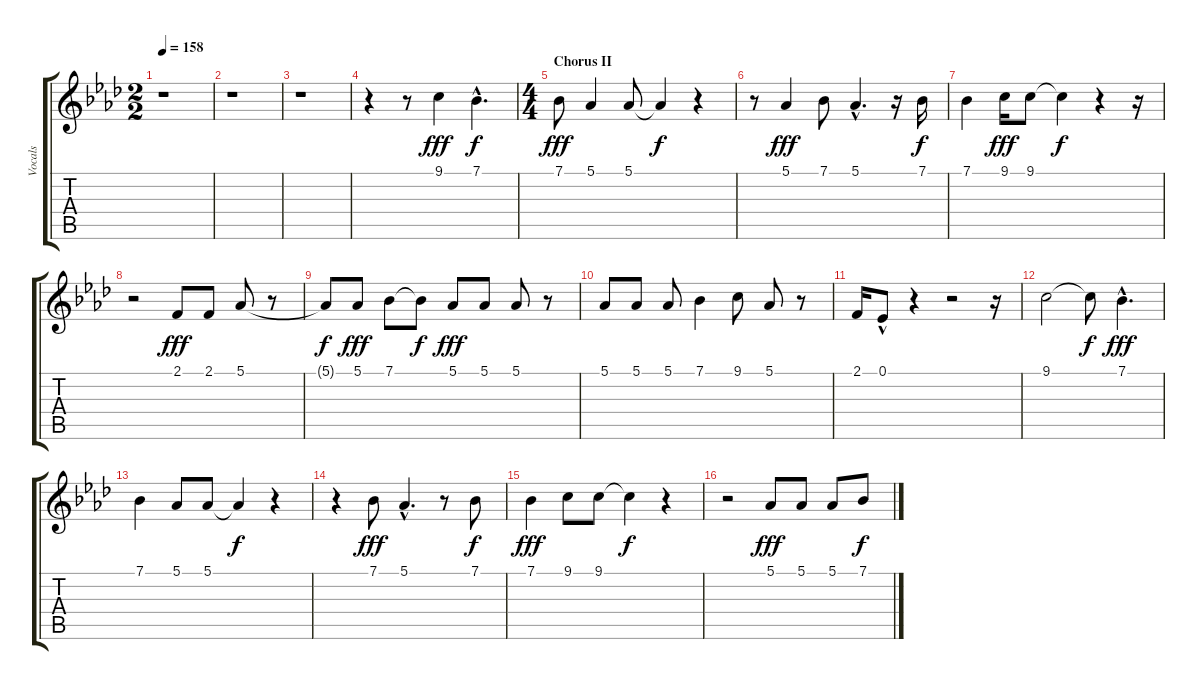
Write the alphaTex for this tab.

\track ("Vocals" "Vocals") {instrument lead2sawtooth}
\staff {score tabs}
\tuning (Eb4 Bb3 Gb3 Db3 Ab2 Db2) {hide}
\ts (2 2)
\tempo 158
\clef g2
\ks ab
r.1{dy fff} |
r.1 |
r.1 |
r.4 r.8 9.1.4 7.1{hac}.4{d dy f} |
\ts (4 4)
\section ("" "Chorus II")
7.1.8{dy fff} 5.1.4 5.1.8 5.1{t}.4{dy f} r.4 |
r.8 5.1.4{dy fff} 7.1.8 5.1{hac}.4{d} r.16 7.1.16{dy f} |
7.1.4 9.1.16{dy fff} 9.1.8 9.1{t}.4{dy f} r.4 r.16 |
r.2 2.1.8{dy fff} 2.1.8 5.1.8 r.8 |
5.1{t}.8{dy f} 5.1.8{dy fff} 7.1.8 7.1{t}.8{dy f} 5.1.8{dy fff} 5.1.8 5.1.8 r.8 |
5.1.8 5.1.8 5.1.8 7.1.4 9.1.8 5.1.8 r.8 |
2.1.16 0.1{hac}.8 r.4 r.2 r.16 |
9.1.2 9.1{t}.8{dy f} 7.1{hac}.4{d dy fff} |
7.1.4 5.1.8 5.1.8 5.1{t}.4{dy f} r.4 |
r.4 7.1.8{dy fff} 5.1{hac}.4{d} r.8 7.1.8{dy f} |
7.1.4{dy fff} 9.1.8 9.1.8 9.1{t}.4{dy f} r.4 |
r.2 5.1.8{dy fff} 5.1.8 5.1.8 7.1.8{dy f}
